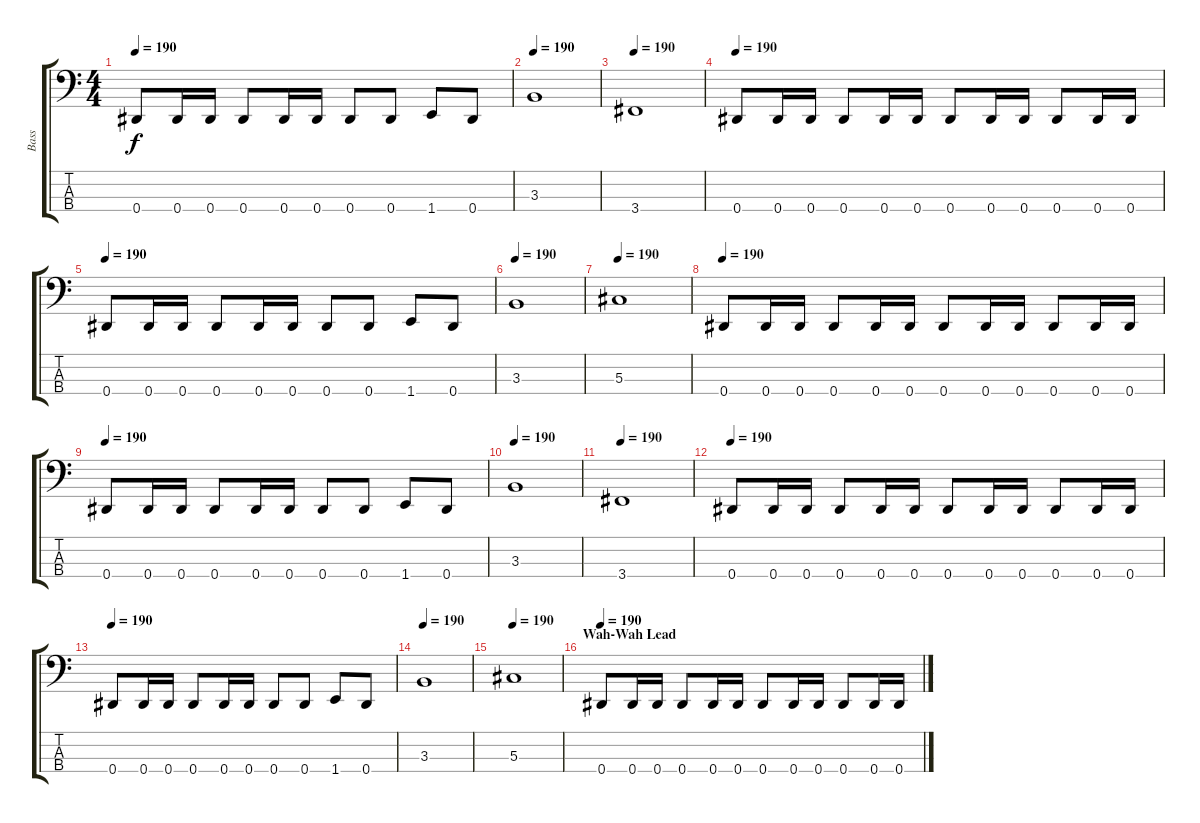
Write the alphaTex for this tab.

\track ("Bass" "Bass") {instrument electricbasspick}
\staff {score tabs}
\tuning (Gb2 Db2 Ab1 Eb1) {hide}
\ts (4 4)
\tempo 190
\clef f4
\ks c
0.4.8{dy f} 0.4.16 0.4.16 0.4.8 0.4.16 0.4.16 0.4.8 0.4.8 1.4.8 0.4.8 |
\tempo 190
3.3.1 |
\tempo 190
3.4.1 |
\tempo 190
0.4.8 0.4.16 0.4.16 0.4.8 0.4.16 0.4.16 0.4.8 0.4.16 0.4.16 0.4.8 0.4.16 0.4.16 |
\tempo 190
0.4.8 0.4.16 0.4.16 0.4.8 0.4.16 0.4.16 0.4.8 0.4.8 1.4.8 0.4.8 |
\tempo 190
3.3.1 |
\tempo 190
5.3.1 |
\tempo 190
0.4.8 0.4.16 0.4.16 0.4.8 0.4.16 0.4.16 0.4.8 0.4.16 0.4.16 0.4.8 0.4.16 0.4.16 |
\tempo 190
0.4.8 0.4.16 0.4.16 0.4.8 0.4.16 0.4.16 0.4.8 0.4.8 1.4.8 0.4.8 |
\tempo 190
3.3.1 |
\tempo 190
3.4.1 |
\tempo 190
0.4.8 0.4.16 0.4.16 0.4.8 0.4.16 0.4.16 0.4.8 0.4.16 0.4.16 0.4.8 0.4.16 0.4.16 |
\tempo 190
0.4.8 0.4.16 0.4.16 0.4.8 0.4.16 0.4.16 0.4.8 0.4.8 1.4.8 0.4.8 |
\tempo 190
3.3.1 |
\tempo 190
5.3.1 |
\section ("" "Wah-Wah Lead")
\tempo 190
0.4.8 0.4.16 0.4.16 0.4.8 0.4.16 0.4.16 0.4.8 0.4.16 0.4.16 0.4.8 0.4.16 0.4.16
